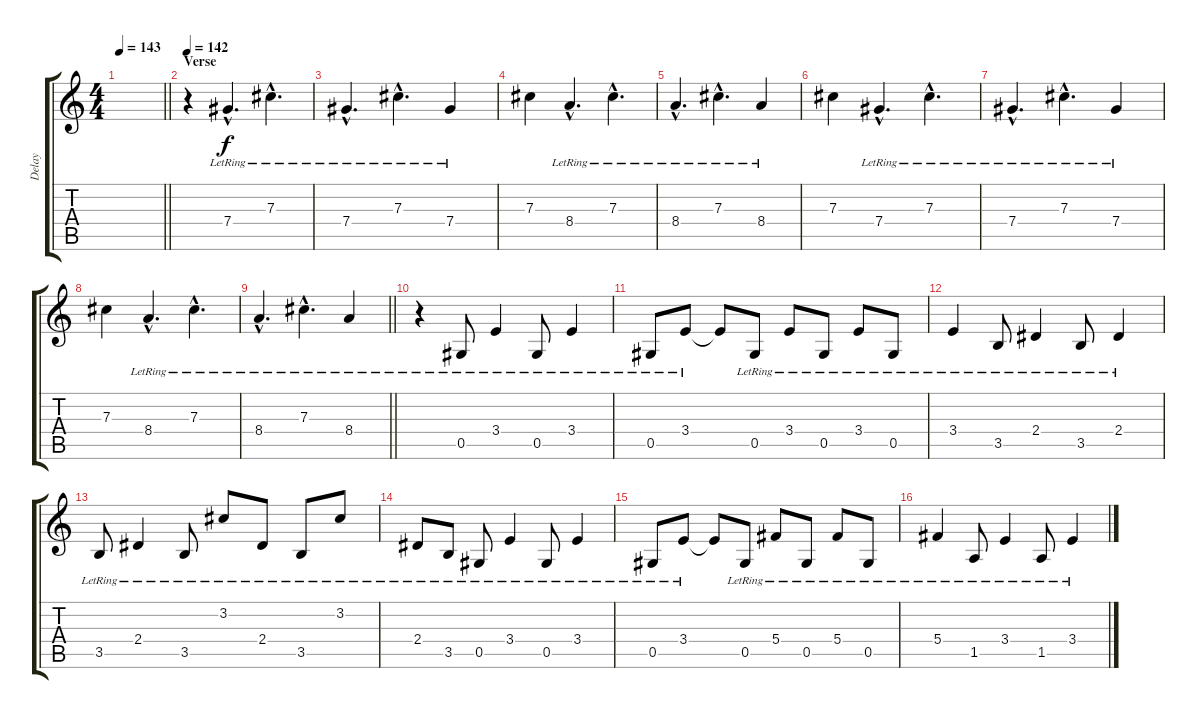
\track ("Delay" "Delay") {instrument electricguitarmuted}
\staff {score tabs}
\tuning (Eb4 Bb3 Gb3 Db3 Ab2 Db2) {hide}
\ts (4 4)
\tempo 143
\clef g2
\barLineRight lightlight
\ks c
|
\section ("" "Verse")
\tempo 142
r.4{volume 5 instrument electricguitarmuted} 7.4{hac lr}.4{d} 7.3{hac lr}.4{d} |
7.4{hac lr}.4{d} 7.3{hac lr}.4{d} 7.4{lr}.4 |
7.3.4 8.4{hac lr}.4{d} 7.3{hac lr}.4{d} |
8.4{hac lr}.4{d} 7.3{hac lr}.4{d} 8.4{lr}.4 |
7.3.4 7.4{hac lr}.4{d} 7.3{hac lr}.4{d} |
7.4{hac lr}.4{d} 7.3{hac lr}.4{d} 7.4{lr}.4 |
7.3.4 8.4{hac lr}.4{d} 7.3{hac lr}.4{d} |
\barLineRight lightlight
8.4{hac lr}.4{d} 7.3{hac lr}.4{d} 8.4{lr}.4 |
\section ("" "")
r.4{volume 6 instrument electricguitarmuted} 0.5{lr}.8 3.4{lr}.4 0.5{lr}.8 3.4{lr}.4 |
0.5{lr}.8 3.4{lr}.8 3.4{t}.8 0.5{lr}.8 3.4{lr}.8 0.5{lr}.8 3.4{lr}.8 0.5{lr}.8 |
3.4{lr}.4 3.5{lr}.8 2.4{lr}.4 3.5{lr}.8 2.4{lr}.4 |
3.5{lr}.8 2.4{lr}.4 3.5{lr}.8 3.2{lr}.8 2.4{lr}.8 3.5{lr}.8 3.2{lr}.8 |
2.4{lr}.8 3.5{lr}.8 0.5{lr}.8 3.4{lr}.4 0.5{lr}.8 3.4{lr}.4 |
0.5{lr}.8 3.4{lr}.8 3.4{t}.8 0.5{lr}.8 5.4{lr}.8 0.5{lr}.8 5.4{lr}.8 0.5{lr}.8 |
5.4{lr}.4 1.5{lr}.8 3.4{lr}.4 1.5{lr}.8 3.4{lr}.4
